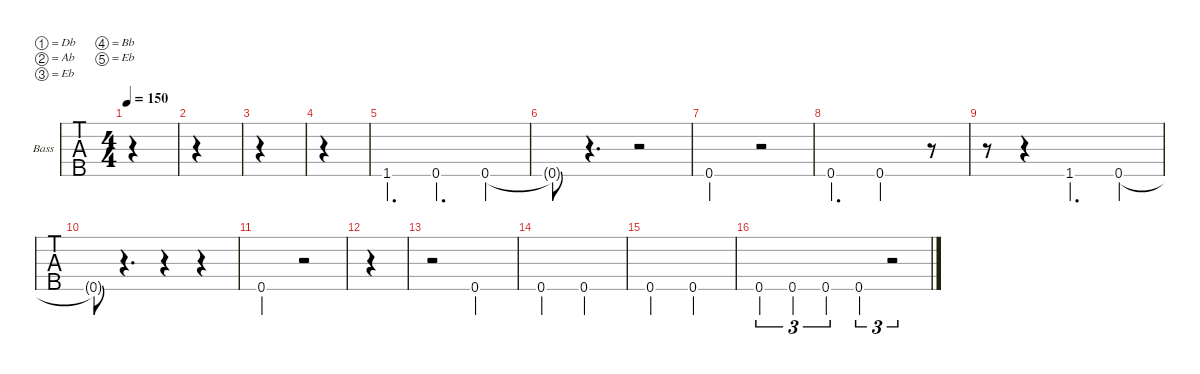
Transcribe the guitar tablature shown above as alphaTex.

\defaultSystemsLayout 4
\hideDynamics
\bracketExtendMode nobrackets
\firstSystemTrackNameOrientation horizontal
\track ("Bass" "Bass") {instrument electricbassfinger}
\staff {tabs}
\tuning (Db2 Ab1 Eb1 Bb0 Eb0)
\ts (4 4)
\tempo 150
\clef f4
\ks c
|
|
|
|
\clef g2
1.5.4{d} 0.5{acc #}.4{d} 0.5{acc #}.4 |
0.5{t acc #}.8 r.4{d} r.2 |
0.5{acc #}.2 r.2 |
0.5{acc #}.4{d} 0.5{acc #}.2 r.8 |
r.8 r.4 1.5.4{d} 0.5{acc #}.4 |
0.5{t acc #}.8 r.4{d} r.4 r.4 |
0.5{acc #}.2 r.2 |
\clef f4
|
\clef g2
r.2 0.5{acc #}.2 |
0.5{acc #}.2 0.5{acc #}.2 |
0.5{acc #}.2 0.5{acc #}.2 |
0.5{acc #}.4{tu (3 2)} 0.5{acc #}.4{tu (3 2)} 0.5{acc #}.4{tu (3 2)} 0.5{acc #}.4{tu (3 2)} r.2{tu (3 2)}
